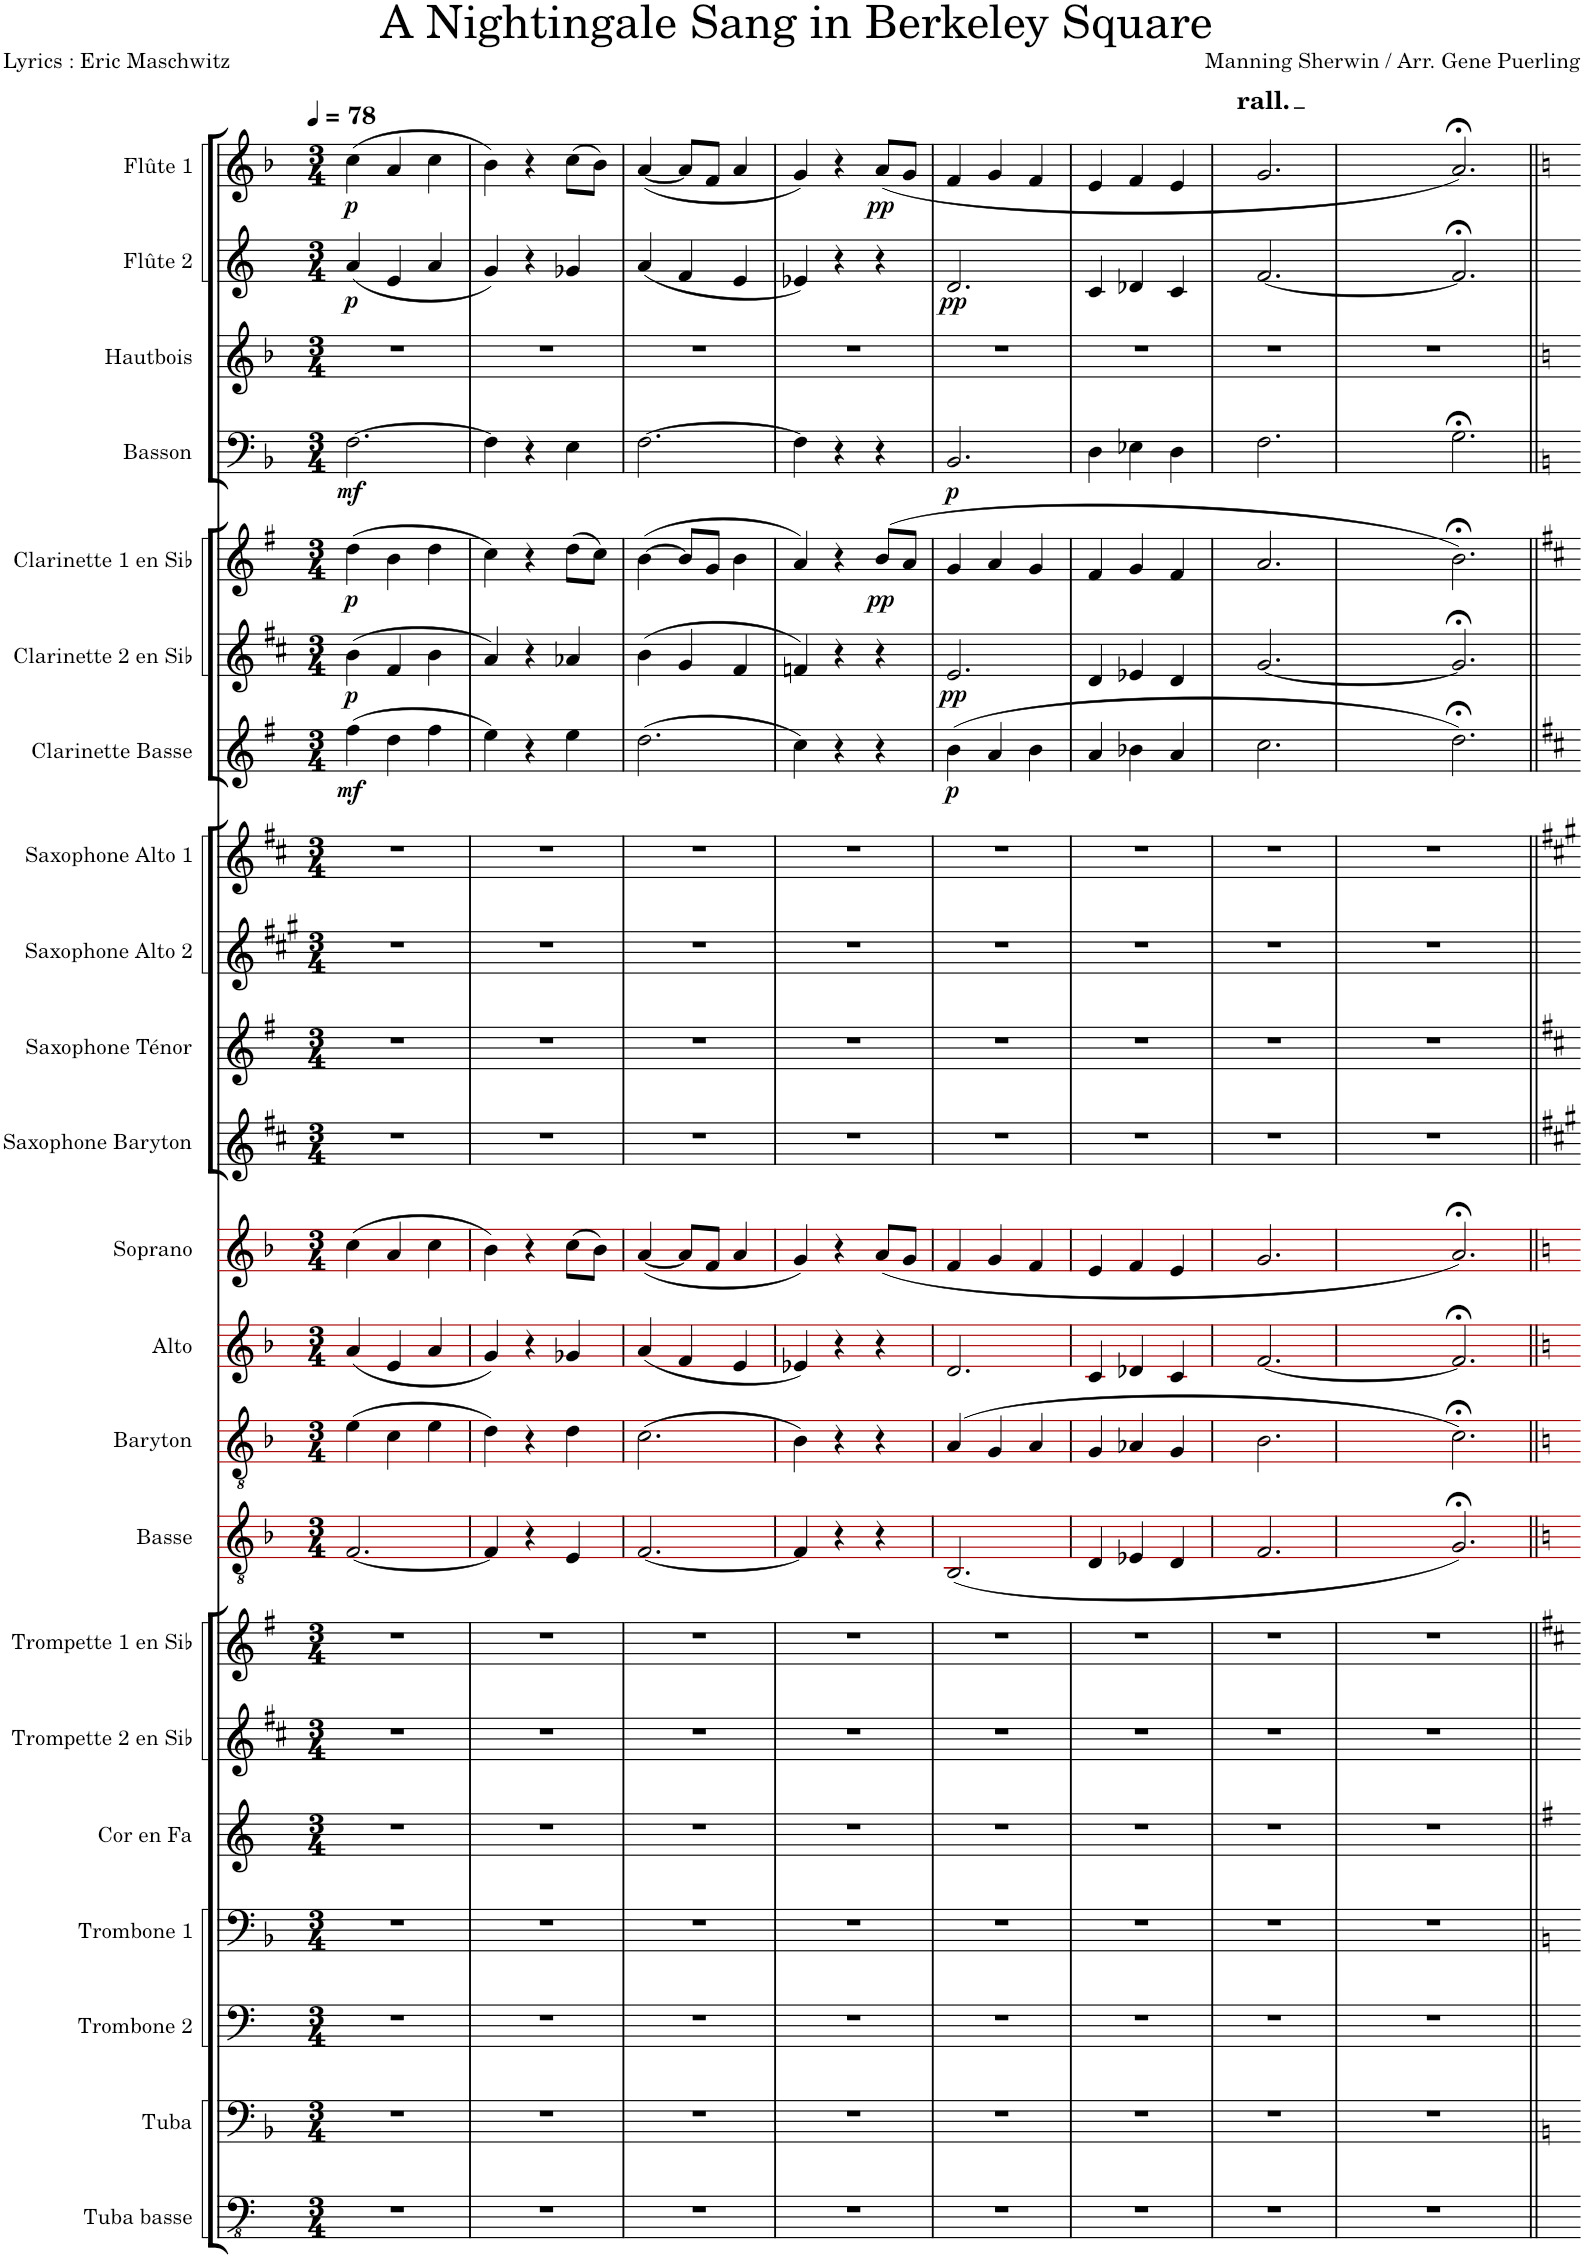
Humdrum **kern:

**kern	**kern	**kern	**kern	**kern	**kern	**kern	**kern	**kern	**kern	**kern	**kern	**kern	**kern	**kern	**kern	**dynam	**kern	**dynam	**kern	**dynam	**kern	**dynam	**kern	**kern	**dynam	**kern	**dynam
*part22	*part21	*part20	*part19	*part18	*part17	*part16	*part15	*part14	*part13	*part12	*part11	*part10	*part9	*part8	*part7	*part7	*part6	*part6	*part5	*part5	*part4	*part4	*part3	*part2	*part2	*part1	*part1
*staff22	*staff21	*staff20	*staff19	*staff18	*staff17	*staff16	*staff15	*staff14	*staff13	*staff12	*staff11	*staff10	*staff9	*staff8	*staff7	*staff7	*staff6	*staff6	*staff5	*staff5	*staff4	*staff4	*staff3	*staff2	*staff2	*staff1	*staff1
*I"Tuba basse	*I"Tuba	*I"Trombone 2	*I"Trombone 1	*I"Cor en Fa	*I"Trompette 2 en Sib	*I"Trompette 1 en Sib	*I"Basse	*I"Baryton	*I"Alto	*I"Soprano	*I"Saxophone Baryton	*I"Saxophone Ténor	*I"Saxophone Alto 2	*I"Saxophone Alto 1	*I"Clarinette Basse	*	*I"Clarinette 2 en Sib	*	*I"Clarinette 1 en Sib	*	*I"Basson	*	*I"Hautbois	*I"Flûte 2	*	*I"Flûte 1	*
*I'Tba B	*I'Tba.	*I'Tbn. 2	*I'Tbn. 1	*I'Cor en Fa	*I'Tp Sib 2	*I'Tp Sib 1	*I'B.	*I'Bar.	*I'A.	*I'S.	*I'Sax. Bar.	*I'Sax. T.	*I'Sax. A. 2	*I'Sax. A. 1	*I'Cl. Basse	*	*I'Cl. 2 Sib	*	*I'Cl. 1 Sib	*	*I'Bsn.	*	*I'Htbs.	*I'Fl. 2	*	*I'Fl. 1	*
*	*	*	*	*	*	*	*stria5	*stria5	*stria5	*stria5	*	*	*	*	*	*	*	*	*	*	*	*	*	*	*	*	*
*clefFv4	*clefF4	*clefF4	*clefF4	*clefG2	*clefG2	*clefG2	*clefGv2	*clefGv2	*clefG2	*clefG2	*clefG2	*clefG2	*clefG2	*clefG2	*clefG2	*	*clefG2	*	*clefG2	*	*clefF4	*	*clefG2	*clefG2	*	*clefG2	*
*	*	*	*	*Trd4c7	*Trd1c2	*Trd1c2	*	*	*	*	*Trd12c21	*Trd8c14	*Trd5c9	*Trd5c9	*Trd8c14	*	*Trd1c2	*	*Trd1c2	*	*	*	*	*	*	*	*
*k[]	*k[b-]	*k[]	*k[b-]	*k[]	*k[f#c#]	*k[f#]	*k[b-]	*k[b-]	*k[b-]	*k[b-]	*k[f#c#]	*k[f#]	*k[f#c#g#]	*k[f#c#]	*k[f#]	*	*k[f#c#]	*	*k[f#]	*	*k[b-]	*	*k[b-]	*k[]	*	*k[b-]	*
*M3/4	*M3/4	*M3/4	*M3/4	*M3/4	*M3/4	*M3/4	*M3/4	*M3/4	*M3/4	*M3/4	*M3/4	*M3/4	*M3/4	*M3/4	*M3/4	*	*M3/4	*	*M3/4	*	*M3/4	*	*M3/4	*M3/4	*	*M3/4	*
*MM78	*MM78	*MM78	*MM78	*MM78	*MM78	*MM78	*MM78	*MM78	*MM78	*MM78	*MM78	*MM78	*MM78	*MM78	*MM78	*	*MM78	*	*MM78	*	*MM78	*	*MM78	*MM78	*	*MM78	*
=1	=1	=1	=1	=1	=1	=1	=1	=1	=1	=1	=1	=1	=1	=1	=1	=1	=1	=1	=1	=1	=1	=1	=1	=1	=1	=1	=1
!	!	!	!	!	!	!	!	!	!	!	!	!	!	!	!	!LO:DY:b	!	!LO:DY:b	!	!LO:DY:b	!	!LO:DY:b	!	!	!LO:DY:b	!	!LO:DY:b
2.r	2.r	2.r	2.r	2.r	2.r	2.r	[2.F/	(4e\	(4a/	(4cc\	2.r	2.r	2.r	2.r	(4ff#\	mf	(4b\	p	(4dd\	p	[2.F\	mf	2.r	(4a/	p	(4cc\	p
.	.	.	.	.	.	.	.	4c\	4e/	4a/	.	.	.	.	4dd\	.	4f#/	.	4b\	.	.	.	.	4e/	.	4a/	.
.	.	.	.	.	.	.	.	4e\	4a/	4cc\	.	.	.	.	4ff#\	.	4b\	.	4dd\	.	.	.	.	4a/	.	4cc\	.
=2	=2	=2	=2	=2	=2	=2	=2	=2	=2	=2	=2	=2	=2	=2	=2	=2	=2	=2	=2	=2	=2	=2	=2	=2	=2	=2	=2
2.r	2.r	2.r	2.r	2.r	2.r	2.r	4F/]	4d\)	4g/)	4b-\)	2.r	2.r	2.r	2.r	4ee\)	.	4a/)	.	4cc\)	.	4F\]	.	2.r	4g/)	.	4b-\)	.
.	.	.	.	.	.	.	4r	4r	4r	4r	.	.	.	.	4r	.	4r	.	4r	.	4r	.	.	4r	.	4r	.
.	.	.	.	.	.	.	4E/	4d\	4g-X/	(8cc\L	.	.	.	.	4ee\	.	4a-X/	.	(8dd\L	.	4E\	.	.	4g-X/	.	(8cc\L	.
.	.	.	.	.	.	.	.	.	.	8b-\J)	.	.	.	.	.	.	.	.	8cc\J)	.	.	.	.	.	.	8b-\J)	.
=3	=3	=3	=3	=3	=3	=3	=3	=3	=3	=3	=3	=3	=3	=3	=3	=3	=3	=3	=3	=3	=3	=3	=3	=3	=3	=3	=3
2.r	2.r	2.r	2.r	2.r	2.r	2.r	[2.F/	(2.c\	(4a/	([4a/	2.r	2.r	2.r	2.r	(2.dd\	.	(4b\	.	([4b\	.	[2.F\	.	2.r	(4a/	.	([4a/	.
.	.	.	.	.	.	.	.	.	4f/	8a/L]	.	.	.	.	.	.	4g/	.	8b/L]	.	.	.	.	4f/	.	8a/L]	.
.	.	.	.	.	.	.	.	.	.	8f/J	.	.	.	.	.	.	.	.	8g/J	.	.	.	.	.	.	8f/J	.
.	.	.	.	.	.	.	.	.	4e/	4a/	.	.	.	.	.	.	4f#/	.	4b\	.	.	.	.	4e/	.	4a/	.
=4	=4	=4	=4	=4	=4	=4	=4	=4	=4	=4	=4	=4	=4	=4	=4	=4	=4	=4	=4	=4	=4	=4	=4	=4	=4	=4	=4
2.r	2.r	2.r	2.r	2.r	2.r	2.r	4F/]	4B-\)	4e-X/)	4g/)	2.r	2.r	2.r	2.r	4cc\)	.	4fn/)	.	4a/)	.	4F\]	.	2.r	4e-X/)	.	4g/)	.
.	.	.	.	.	.	.	4r	4r	4r	4r	.	.	.	.	4r	.	4r	.	4r	.	4r	.	.	4r	.	4r	.
!	!	!	!	!	!	!	!	!	!	!	!	!	!	!	!	!	!	!	!	!LO:DY:b	!	!	!	!	!	!	!LO:DY:b
.	.	.	.	.	.	.	4r	4r	4r	(8a/L	.	.	.	.	4r	.	4r	.	(8b/L	pp	4r	.	.	4r	.	(8a/L	pp
.	.	.	.	.	.	.	.	.	.	8g/J	.	.	.	.	.	.	.	.	8a/J	.	.	.	.	.	.	8g/J	.
=5	=5	=5	=5	=5	=5	=5	=5	=5	=5	=5	=5	=5	=5	=5	=5	=5	=5	=5	=5	=5	=5	=5	=5	=5	=5	=5	=5
!	!	!	!	!	!	!	!	!	!	!	!	!	!	!	!	!LO:DY:b	!	!LO:DY:b	!	!	!	!LO:DY:b	!	!	!LO:DY:b	!	!
2.r	2.r	2.r	2.r	2.r	2.r	2.r	(2.BB-/	(4A/	2.d/	4f/	2.r	2.r	2.r	2.r	(4b\	p	2.e/	pp	4g/	.	2.BB-/	p	2.r	2.d/	pp	4f/	.
.	.	.	.	.	.	.	.	4G/	.	4g/	.	.	.	.	4a/	.	.	.	4a/	.	.	.	.	.	.	4g/	.
.	.	.	.	.	.	.	.	4A/	.	4f/	.	.	.	.	4b\	.	.	.	4g/	.	.	.	.	.	.	4f/	.
=6	=6	=6	=6	=6	=6	=6	=6	=6	=6	=6	=6	=6	=6	=6	=6	=6	=6	=6	=6	=6	=6	=6	=6	=6	=6	=6	=6
2.r	2.r	2.r	2.r	2.r	2.r	2.r	4D/	4G/	4c/	4e/	2.r	2.r	2.r	2.r	4a/	.	4d/	.	4f#/	.	4D\	.	2.r	4c/	.	4e/	.
.	.	.	.	.	.	.	4E-X/	4A-X/	4d-X/	4f/	.	.	.	.	4b-X\	.	4e-X/	.	4g/	.	4E-X\	.	.	4d-X/	.	4f/	.
.	.	.	.	.	.	.	4D/	4G/	4c/	4e/	.	.	.	.	4a/	.	4d/	.	4f#/	.	4D\	.	.	4c/	.	4e/	.
=7	=7	=7	=7	=7	=7	=7	=7	=7	=7	=7	=7	=7	=7	=7	=7	=7	=7	=7	=7	=7	=7	=7	=7	=7	=7	=7	=7
!	!	!	!	!	!	!	!	!	!	!	!	!	!	!	!	!	!	!	!	!	!	!	!	!	!	!LO:TX:a:t=rall.	!
2.r	2.r	2.r	2.r	2.r	2.r	2.r	2.F/	2.B-\	[2.f/	2.g/	2.r	2.r	2.r	2.r	2.cc\	.	[2.g/	.	2.a/	.	2.F\	.	2.r	[2.f/	.	2.g/	.
=8	=8	=8	=8	=8	=8	=8	=8	=8	=8	=8	=8	=8	=8	=8	=8	=8	=8	=8	=8	=8	=8	=8	=8	=8	=8	=8	=8
2.r	2.r	2.r	2.r	2.r	2.r	2.r	2.G;</)	2.c;<\)	2.f;</]	2.a;</)	2.r	2.r	2.r	2.r	2.dd;<\)	.	2.g;</]	.	2.b;<\)	.	2.G;<\	.	2.r	2.f;</]	.	2.a;</)	.
=||	=||	=||	=||	=||	=||	=||	=||	=||	=||	=||	=||	=||	=||	=||	=||	=||	=||	=||	=||	=||	=||	=||	=||	=||	=||	=||	=||
*-	*-	*-	*-	*-	*-	*-	*-	*-	*-	*-	*-	*-	*-	*-	*-	*-	*-	*-	*-	*-	*-	*-	*-	*-	*-	*-	*-
